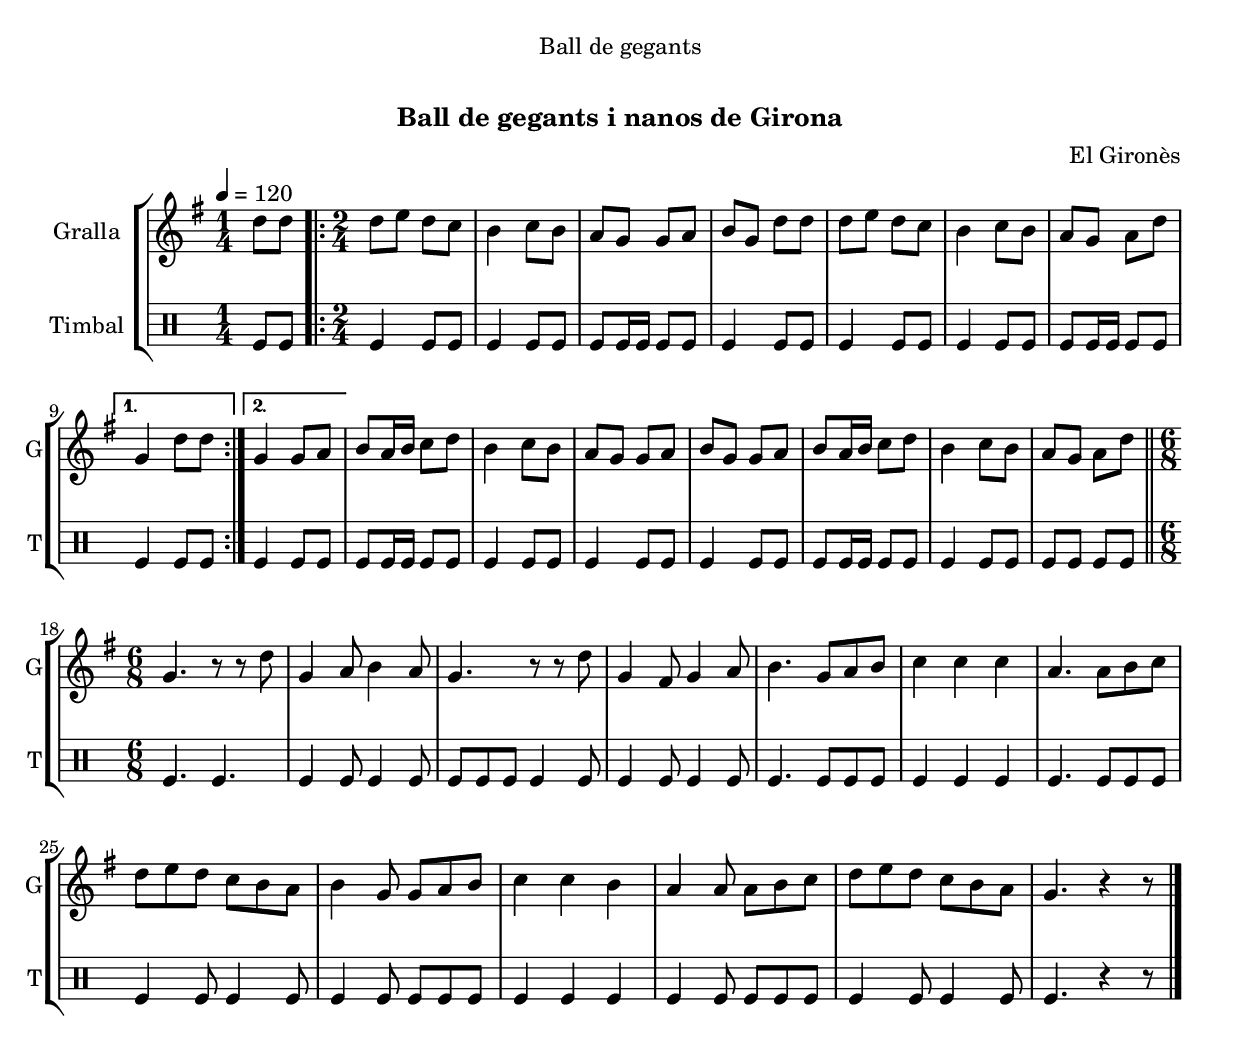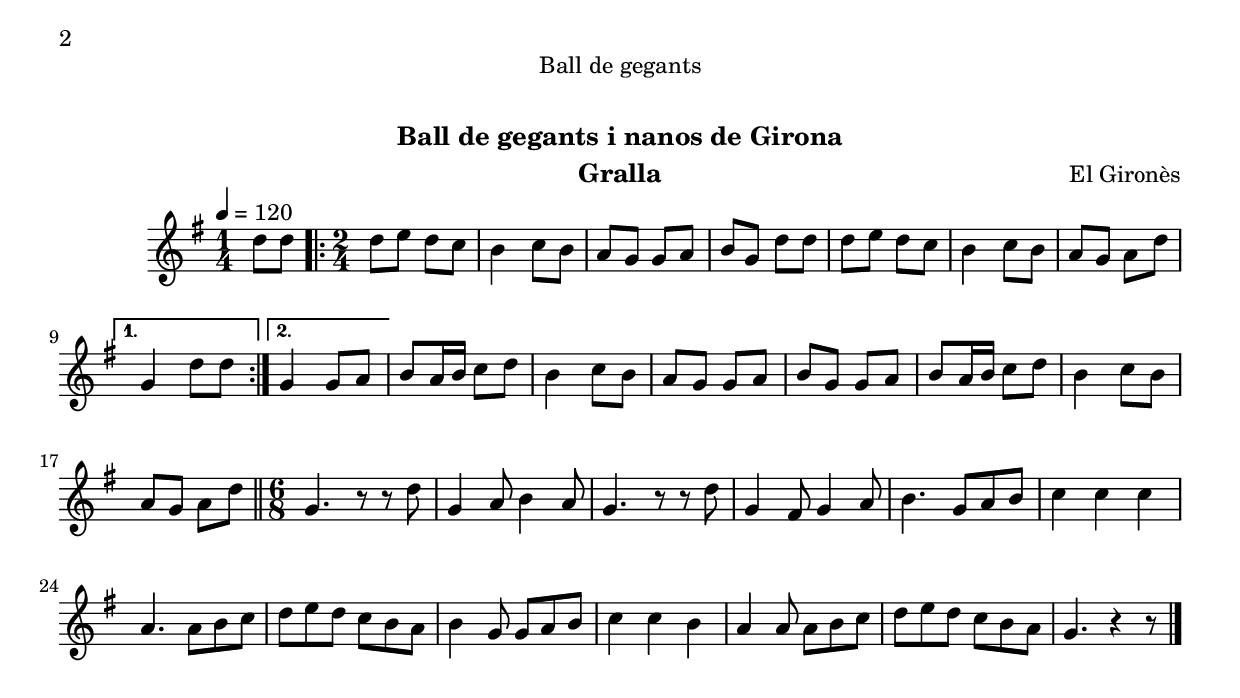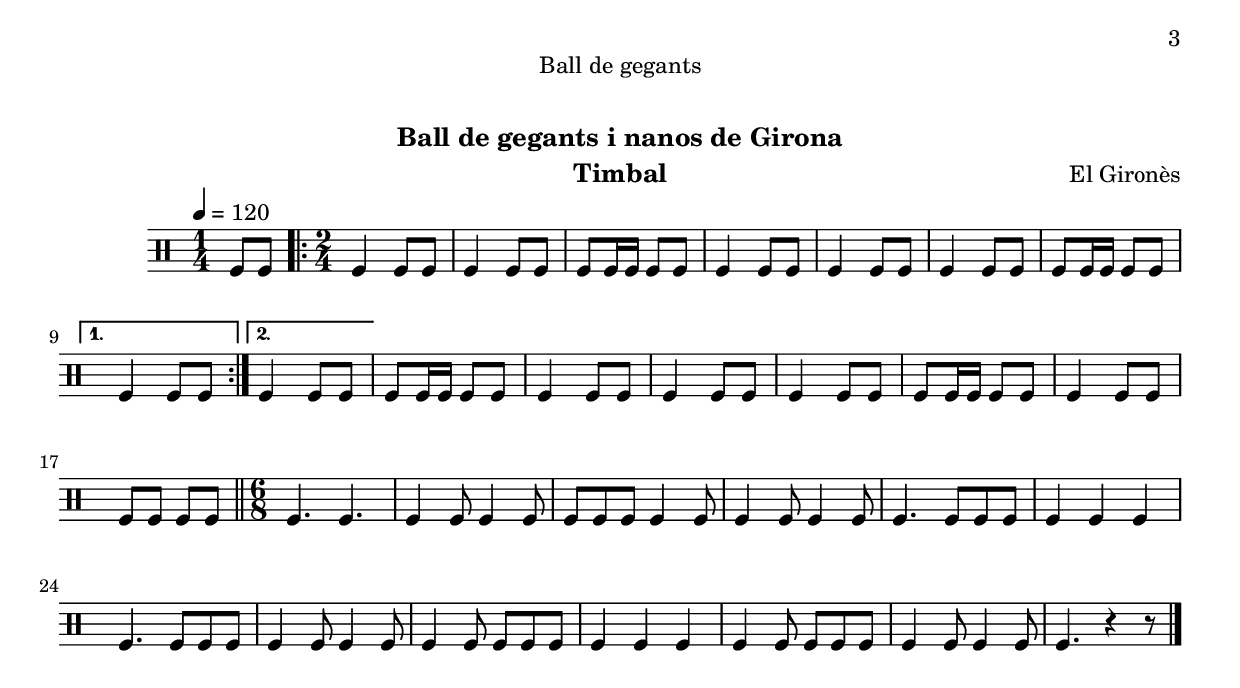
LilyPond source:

\version "2.22.1"

\header {
  dedication="Ball de gegants"
  title="   "
  subtitle="Ball de gegants i nanos de Girona"
  subsubtitle=""
  poet=""
  meter=""
  piece=""
  composer="El Gironès"
  arranger=""
  opus=""
  instrument=""
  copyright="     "
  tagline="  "
}

liniaroAa =
\relative d''
{
  \tempo 4=120
  \clef treble
  \key g \major
  \time 1/4
  d8 d  |
  \time 2/4   \repeat volta 2 { d8 e d c  |
  b4 c8 b  |
  a8 g g a  |
  %05
  b8 g d' d  |
  d8 e d c  |
  b4 c8 b  |
  a8 g a d }
  \alternative { { g,4 d'8 d }
  %10
  { g,4 g8 a } }
  b8 a16 b c8 d  |
  b4 c8 b  |
  a8 g g a  |
  b8 g g a  |
  %15
  b8 a16 b c8 d  |
  b4 c8 b  |
  a8 g a d  \bar "||"
  \time 6/8   g,4. r8 r d'  |
  g,4 a8 b4 a8  |
  %20
  g4. r8 r d'  |
  g,4 fis8 g4 a8  |
  b4. g8 a b  |
  c4 c c  |
  a4. a8 b c  |
  %25
  d8 e d c b a  |
  b4 g8 g a b  |
  c4 c b  |
  a4 a8 a b c  |
  d8 e d c b a  |
  %30
  g4. r4 r8  \bar "|." % kompletite
}

liniaroAb =
\drummode
{
  \tempo 4=120
  \time 1/4
  tomfl8 tomfl  |
  \time 2/4   \repeat volta 2 { tomfl4 tomfl8 tomfl  |
  tomfl4 tomfl8 tomfl  |
  tomfl8 tomfl16 tomfl tomfl8 tomfl  |
  %05
  tomfl4 tomfl8 tomfl  |
  tomfl4 tomfl8 tomfl  |
  tomfl4 tomfl8 tomfl  |
  tomfl8 tomfl16 tomfl tomfl8 tomfl }
  \alternative { { tomfl4 tomfl8 tomfl }
  %10
  { tomfl4 tomfl8 tomfl } }
  tomfl8 tomfl16 tomfl tomfl8 tomfl  |
  tomfl4 tomfl8 tomfl  |
  tomfl4 tomfl8 tomfl  |
  tomfl4 tomfl8 tomfl  |
  %15
  tomfl8 tomfl16 tomfl tomfl8 tomfl  |
  tomfl4 tomfl8 tomfl  |
  tomfl8 tomfl tomfl tomfl  \bar "||"
  \time 6/8   tomfl4. tomfl  |
  tomfl4 tomfl8 tomfl4 tomfl8  |
  %20
  tomfl8 tomfl tomfl tomfl4 tomfl8  |
  tomfl4 tomfl8 tomfl4 tomfl8  |
  tomfl4. tomfl8 tomfl tomfl  |
  tomfl4 tomfl tomfl  |
  tomfl4. tomfl8 tomfl tomfl  |
  %25
  tomfl4 tomfl8 tomfl4 tomfl8  |
  tomfl4 tomfl8 tomfl tomfl tomfl  |
  tomfl4 tomfl tomfl  |
  tomfl4 tomfl8 tomfl tomfl tomfl  |
  tomfl4 tomfl8 tomfl4 tomfl8  |
  %30
  tomfl4. r4 r8  \bar "|." % kompletite
}

\bookpart {
  \score {
    \new StaffGroup {
      \override Score.RehearsalMark #'self-alignment-X = #LEFT
      <<
        \new Staff \with {instrumentName = #"Gralla" shortInstrumentName = #"G"} \liniaroAa
        \new DrumStaff \with {instrumentName = #"Timbal" shortInstrumentName = #"T"} \liniaroAb
      >>
    }
    \layout {}
  }
  \score { \unfoldRepeats
    \new StaffGroup {
      \override Score.RehearsalMark #'self-alignment-X = #LEFT
      <<
        \new Staff \with {instrumentName = #"Gralla" shortInstrumentName = #"G"} \liniaroAa
        \new DrumStaff \with {instrumentName = #"Timbal" shortInstrumentName = #"T"} \liniaroAb
      >>
    }
    \midi {
      \set Staff.midiInstrument = "oboe"
      \set DrumStaff.midiInstrument = "drums"
    }
  }
}

\bookpart {
  \header {instrument="Gralla"}
  \score {
    \new StaffGroup {
      \override Score.RehearsalMark #'self-alignment-X = #LEFT
      <<
        \new Staff \liniaroAa
      >>
    }
    \layout {}
  }
  \score { \unfoldRepeats
    \new StaffGroup {
      \override Score.RehearsalMark #'self-alignment-X = #LEFT
      <<
        \new Staff \liniaroAa
      >>
    }
    \midi {
      \set Staff.midiInstrument = "oboe"
      \set DrumStaff.midiInstrument = "drums"
    }
  }
}

\bookpart {
  \header {instrument="Timbal"}
  \score {
    \new StaffGroup {
      \override Score.RehearsalMark #'self-alignment-X = #LEFT
      <<
        \new DrumStaff \liniaroAb
      >>
    }
    \layout {}
  }
  \score { \unfoldRepeats
    \new StaffGroup {
      \override Score.RehearsalMark #'self-alignment-X = #LEFT
      <<
        \new DrumStaff \liniaroAb
      >>
    }
    \midi {
      \set Staff.midiInstrument = "oboe"
      \set DrumStaff.midiInstrument = "drums"
    }
  }
}

